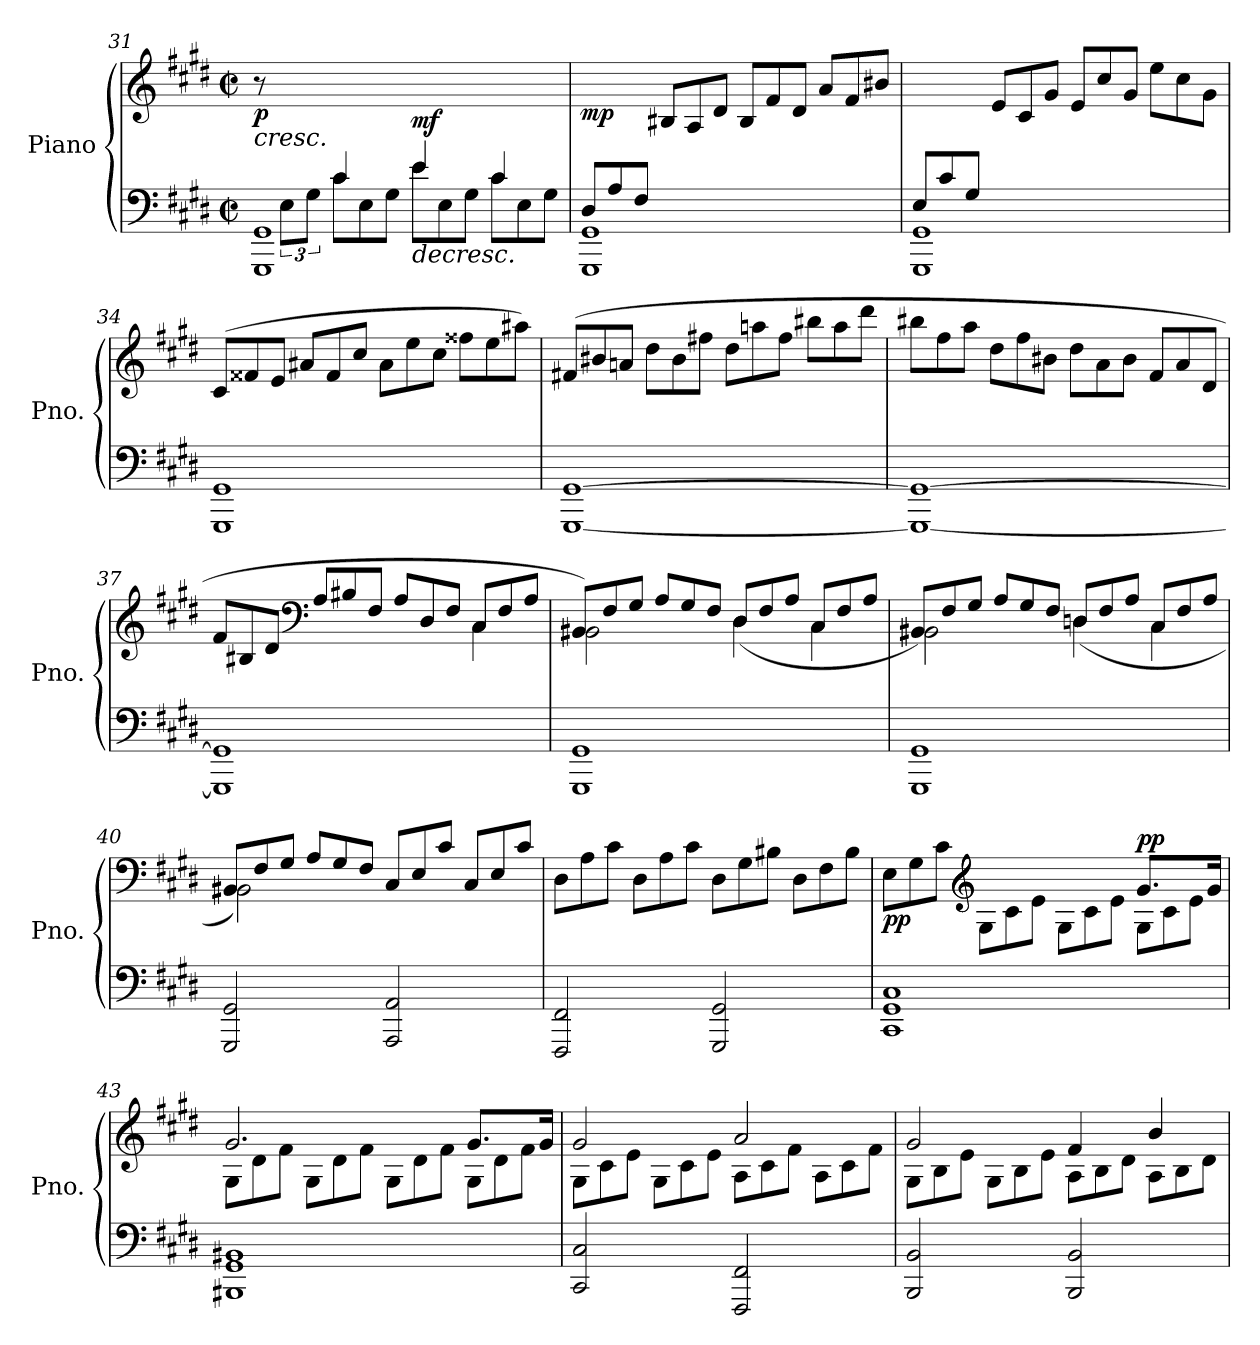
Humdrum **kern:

**kern	**kern	**dynam
*part1	*part1	*part1
*staff2	*staff1	*staff1/2
*I"Piano	*	*
*I'Pno.	*	*
*clefF4	*clefG2	*
*k[f#c#g#d#]	*k[f#c#g#d#]	*
*M2/2	*M2/2	*
*met(c|)	*met(c|)	*
=31	=31	=31
*^	*	*
*	*^	*	*
*	*	*	*Xtuplet	*
!	!	!	!	!LO:HP:b
!	!	!	!	!LO:DY:n=1:b
12ryy	4ryy	1GGG# 1GG#	12r	< p
12E\L	.	.	12%5ryy	.
12G#\J	.	.	.	.
*	*Xtuplet	*	*	*
4c#/	12c#\L	.	.	.
.	12E\	.	.	.
.	12G#\J	.	.	.
!	!	!	!	!LO:HP:b=2
!	!	!	!	!LO:DY:n=2:b
4e/	12e\L	.	2ryy	> mf
.	12E\	.	.	.
.	12G#\J	.	.	.
4c#/	12c#\L	.	.	.
.	12E\	.	.	.
.	12G#\J	.	.	.
*v	*v	*v	*	*
.	.	[
!!LO:LB:g=z
=32	=32	=32
*^	*	*
!	!	!	!LO:DY:b
(>12D#/L	1GGG# 1GG#	4ryy	mp
12A/	.	.	.
12F#/J	.	.	.
2.ryy	.	12B#X/L	.
.	.	12A/	.
.	.	12d#/J	.
.	.	12B#/L	.
.	.	12f#/	.
.	.	12d#/J	.
.	.	12a/L	.
.	.	12f#/	.
.	.	12b#X/J)	.
=33	=33	=33	=33
(12E/L	1GGG# 1GG#	4ryy	.
12c#/	.	.	.
12G#/J	.	.	.
2.ryy	.	12e/L	.
.	.	12c#/	.
.	.	12g#/J	.
.	.	12e/L	.
.	.	12cc#/	.
.	.	12g#/J	.
.	.	12ee\L	.
.	.	12cc#\	.
.	.	12g#\J)	.
*v	*v	*	*
=34	=34	=34
1GGG# 1GG#	(>12c#/L	.
.	12f##X/	.
.	12e/J	.
.	12a#X/L	.
.	12f##/	.
.	12cc#/J	.
.	12a#\L	.
.	12ee\	.
.	12cc#\J	.
.	12ff##X\L	.
.	12ee\	.
.	12aa#X\J)	.
=35	=35	=35
[1GGG# [1GG#	(>12f#X/L	.
.	12b#X/	.
.	12an/J	.
.	12dd#\L	.
.	12b#\	.
.	12ff#X\J	.
.	12dd#\L	.
.	12aan\	.
.	12ff#\J	.
.	12bb#X\L	.
.	12aa\	.
.	12ddd#\J	.
!!LO:LB:g=z
=36	=36	=36
1GGG#_ 1GG#_	12bb#X\L	.
.	12ff#\	.
.	12aa\J	.
.	12dd#\L	.
.	12ff#\	.
.	12b#X\J	.
.	12dd#\L	.
.	12a\	.
.	12b#\J	.
.	12f#/L	.
.	12a/	.
.	12d#/J	.
=37	=37	=37
*	*^	*
1GGG#] 1GG#]	12f#/L	2rcccyy	.
.	12B#X/	.	.
.	12d#/J	.	.
*	*clefF4	*	*
.	12A/L	.	.
.	12B#X/	.	.
.	12F#/J	.	.
.	12A/L	4rGGyy	.
.	12D#/	.	.
.	12F#/J	.	.
.	12C#/L	4C#\	.
.	12F#/	.	.
.	12A/J	.	.
=38	=38	=38	=38
1GGG# 1GG#	12BB#X/L)	2BB#\	.
.	12F#/	.	.
.	12G#/J	.	.
.	12A/L	.	.
.	12G#/	.	.
.	12F#/J	.	.
.	12D#/L	(4D#\	.
.	12F#/	.	.
.	12A/J	.	.
.	12C#/L	4C#\	.
.	12F#/	.	.
.	12A/J	.	.
=39	=39	=39	=39
1GGG# 1GG#	12BB#X/L)	2BB#\	.
.	12F#/	.	.
.	12G#/J	.	.
.	12A/L	.	.
.	12G#/	.	.
.	12F#/J	.	.
.	12Dn/L	(4D\	.
.	12F#/	.	.
.	12A/J	.	.
.	12C#/L	4C#\	.
.	12F#/	.	.
.	12A/J	.	.
!!LO:LB:g=z	!!
=40	=40	=40	=40
2GGG#/ 2GG#/	12BB#X/L	2BB#\)	.
.	12F#/	.	.
.	12G#/J	.	.
.	12A/L	.	.
.	12G#/	.	.
.	12F#/J	.	.
2AAA/ 2AA/	12C#/L	2ryy	.
.	12E/	.	.
.	12c#/J	.	.
.	12C#/L	.	.
.	12E/	.	.
.	12c#/J	.	.
*	*v	*v	*
=41	=41	=41
2FFF#/ 2FF#/	12D#\L	.
.	12A\	.
.	12c#\J	.
.	12D#\L	.
.	12A\	.
.	12c#\J	.
2GGG#/ 2GG#/	12D#\L	.
.	12G#\	.
.	12B#X\J	.
.	12D#\L	.
.	12F#\	.
.	12B#\J	.
.	.	]
=42	=42	=42
*	*^	*
!	!	!	!LO:DY:b
1CC# 1GG# 1C#	4ryy	12E\L	pp
.	.	12G#\	.
.	.	12c#\J	.
*	*clefG2	*	*
.	4ryy	12G#\L	.
.	.	12c#\	.
.	.	12e\J	.
.	4ryy	12G#\L	.
.	.	12c#\	.
.	.	12e\J	.
!	!	!	!LO:DY:a
.	8.g#/L	12G#\L	pp
.	.	12c#\	.
.	.	12e\J	.
.	16g#/Jk	.	.
=43	=43	=43	=43
1BBB#X 1GG# 1BB#X	2.g#/	12G#\L	.
.	.	12d#\	.
.	.	12f#\J	.
.	.	12G#\L	.
.	.	12d#\	.
.	.	12f#\J	.
.	.	12G#\L	.
.	.	12d#\	.
.	.	12f#\J	.
.	8.g#/L	12G#\L	.
.	.	12d#\	.
.	.	12f#\J	.
.	16g#/Jk	.	.
!!LO:LB:g=z	!!
=44	=44	=44	=44
2CC#/ 2C#/	2g#/	12G#\L	.
.	.	12c#\	.
.	.	12e\J	.
.	.	12G#\L	.
.	.	12c#\	.
.	.	12e\J	.
2FFF#/ 2FF#/	2a/	12A\L	.
.	.	12c#\	.
.	.	12f#\J	.
.	.	12A\L	.
.	.	12c#\	.
.	.	12f#\J	.
=45	=45	=45	=45
2BBB/ 2BB/	2g#/	12G#\L	.
.	.	12B\	.
.	.	12e\J	.
.	.	12G#\L	.
.	.	12B\	.
.	.	12e\J	.
2BBB/ 2BB/	4f#/	12A\L	.
.	.	12B\	.
.	.	12d#\J	.
.	4b/	12A\L	.
.	.	12B\	.
.	.	12d#\J	.
*	*v	*v	*
=	=	=
*-	*-	*-
